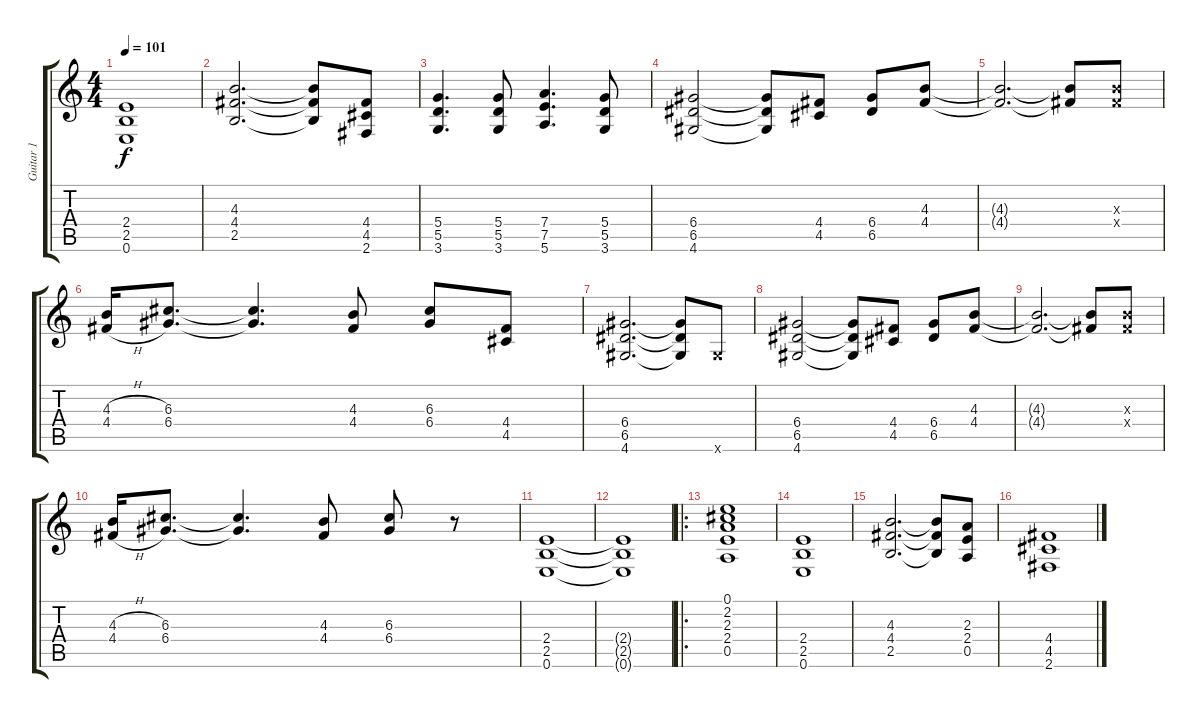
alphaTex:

\track ("Guitar 1" "Guitar 1") {instrument overdrivenguitar}
\staff {score tabs}
\tuning (E4 B3 G3 D3 A2 E2) {hide}
\ts (4 4)
\tempo 101
\clef g2
\ks c
(2.4 2.5 0.6).1{dy f} |
(4.3 4.4 2.5).2{d} (4.3{t} 4.4{t} 2.5{t}).8 (4.4 4.5 2.6).8 |
(5.4 5.5 3.6).4{d} (5.4 5.5 3.6).8 (7.4 7.5 5.6).4{d} (5.4 5.5 3.6).8 |
(6.4 6.5 4.6).2 (6.4{t} 6.5{t} 4.6{t}).8 (4.4 4.5).8 (6.4 6.5).8 (4.3 4.4).8 |
(4.3{t} 4.4{t}).2{d} (4.3{t} 4.4{t}).8 (4.3{x} 4.4{x}).8 |
(4.3{h} 4.4{h}).16 (6.3 6.4).8{d} (6.3{t} 6.4{t}).4{d} (4.3 4.4).8 (6.3 6.4).8 (4.4 4.5).8 |
(6.4 6.5 4.6).2{d} (6.4{t} 6.5{t} 4.6{t}).8 4.6{x}.8 |
(6.4 6.5 4.6).2 (6.4{t} 6.5{t} 4.6{t}).8 (4.4 4.5).8 (6.4 6.5).8 (4.3 4.4).8 |
(4.3{t} 4.4{t}).2{d} (4.3{t} 4.4{t}).8 (4.3{x} 4.4{x}).8 |
(4.3{h} 4.4{h}).16 (6.3 6.4).8{d} (6.3{t} 6.4{t}).4{d} (4.3 4.4).8 (6.3 6.4).8 r.8 |
(2.4 2.5 0.6).1 |
(2.4{t} 2.5{t} 0.6{t}).1 |
\ro
(0.1 2.2 2.3 2.4 0.5).1 |
(2.4 2.5 0.6).1 |
(4.3 4.4 2.5).2{d} (4.3{t} 4.4{t} 2.5{t}).8 (2.3 2.4 0.5).8 |
(4.4 4.5 2.6).1
